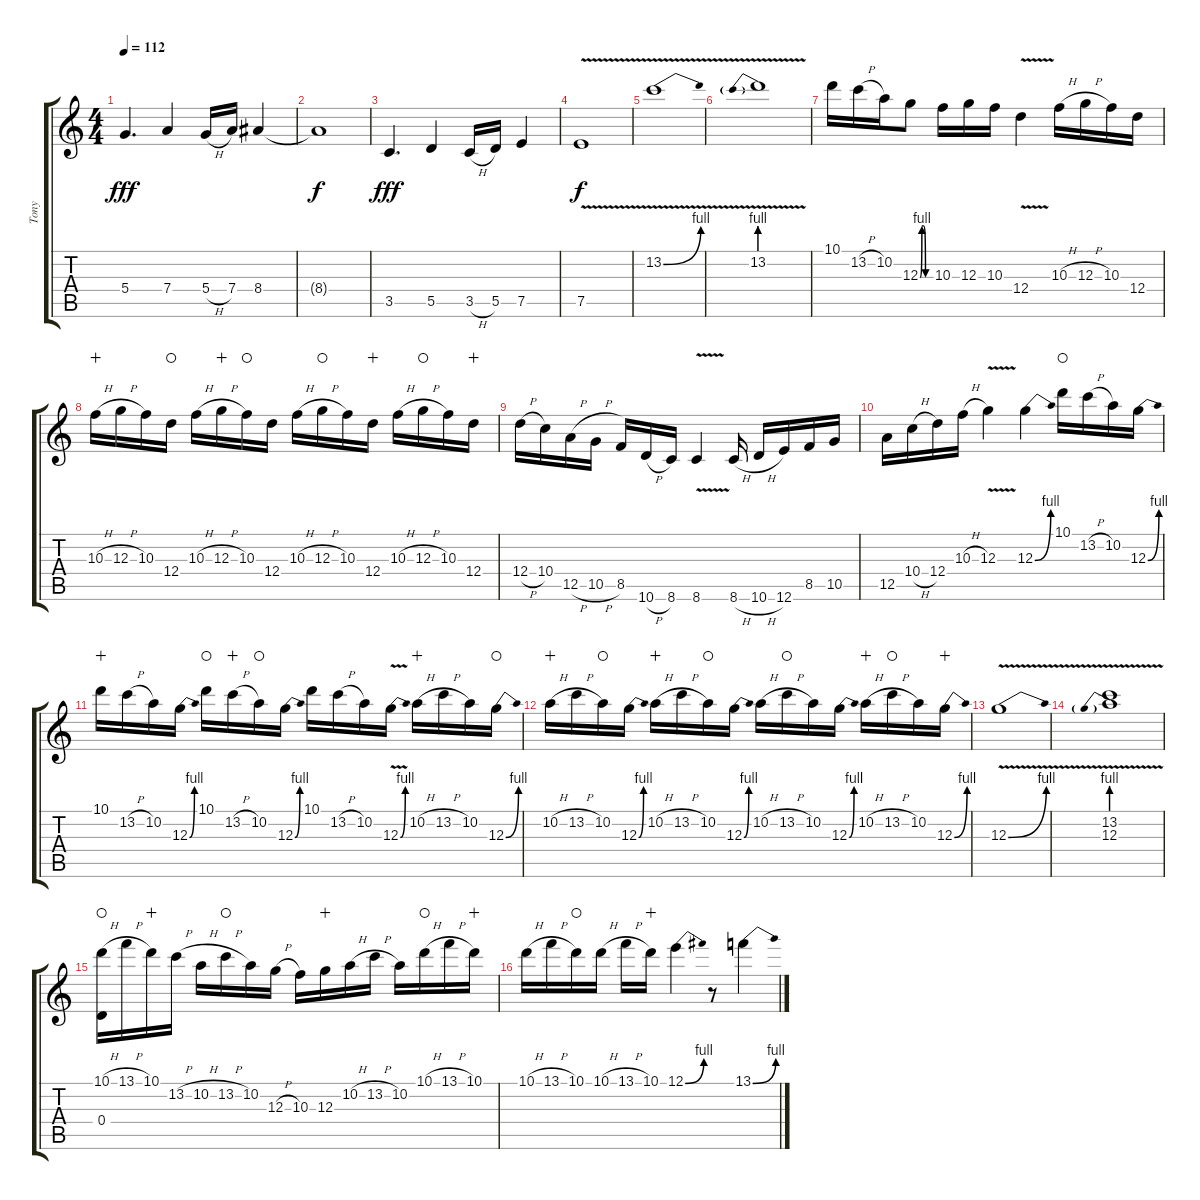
\track ("Tony" "Tony") {instrument distortionguitar}
\staff {score tabs}
\tuning (E4 B3 G3 D3 A2 E2) {hide}
\ts (4 4)
\tempo 112
\clef g2
\ks c
5.4.4{d dy fff} 7.4.4 5.4{h}.16 7.4.16 8.4.4 |
8.4{t}.1{dy f} |
3.5.4{d dy fff} 5.5.4 3.5{h}.16 5.5.16 7.5.4 |
7.5{v}.1{dy f} |
13.2{be (bend 0 0 60 4) v}.1 |
13.2{be (prebend 0 4 60 4) v}.1 |
10.1.16 13.2{h}.16 10.2.16 12.3{be (custom 0 0 10 4 20 4 30 0 60 0)}.8 10.3.16 12.3.16 10.3.16 12.4{v}.4 10.3{h}.16 12.3{h}.16 10.3.16 12.4.16 |
10.3{h}.16{wahc} 12.3{h}.16 10.3.16 12.4.16{waho} 10.3{h}.16 12.3{h}.16{wahc} 10.3.16{waho} 12.4.16 10.3{h}.16 12.3{h}.16{waho} 10.3.16 12.4.16{wahc} 10.3{h}.16 12.3{h}.16{waho} 10.3.16 12.4.16{wahc} |
12.4{h}.16 10.4.16 12.5{h}.16 10.5{h}.16 8.5.16 10.6{h}.16 8.6.16 8.6{v}.4 8.6{h}.16 10.6{h}.16 12.6.16 8.5.16 10.5.16 |
12.5.16 10.4{h}.16 12.4.16 10.3{h}.16 12.3{v}.4 12.3{be (bend 0 0 60 4)}.4 10.1.16{waho} 13.2{h}.16 10.2.16 12.3{be (bend 0 0 60 4)}.16 |
10.1.16{wahc} 13.2{h}.16 10.2.16 12.3{be (bend 0 0 60 4)}.16 10.1.16{waho} 13.2{h}.16{wahc} 10.2.16{waho} 12.3{be (bend 0 0 60 4)}.16 10.1.16 13.2{h}.16 10.2.16 12.3{be (bend 0 0 60 4) v}.16 10.2{h}.16{wahc} 13.2{h}.16 10.2.16 12.3{be (bend 0 0 60 4)}.16{waho} |
10.2{h}.16{wahc} 13.2{h}.16 10.2.16{waho} 12.3{be (bend 0 0 60 4)}.16 10.2{h}.16{wahc} 13.2{h}.16 10.2.16{waho} 12.3{be (bend 0 0 60 4)}.16 10.2{h}.16 13.2{h}.16{waho} 10.2.16 12.3{be (bend 0 0 60 4)}.16 10.2{h}.16{wahc} 13.2{h}.16{waho} 10.2.16 12.3{be (bend 0 0 60 4)}.16{wahc} |
12.3{be (bend 0 0 60 4) v}.1 |
(13.2 12.3{be (prebend 0 4 60 4) v}).1 |
(10.1{h} 0.4).16{waho} 13.1{h}.16 10.1.16{wahc} 13.2{h}.16 10.2{h}.16 13.2{h}.16{waho} 10.2.16 12.3{h}.16 10.3.16 12.3.16{wahc} 10.2{h}.16 13.2{h}.16 10.2.16 10.1{h}.16{waho} 13.1{h}.16 10.1.16{wahc} |
10.1{h}.16 13.1{h}.16 10.1.16{waho} 10.1{h}.16 13.1{h}.16 10.1.16{wahc} 12.1{be (bend 0 0 60 4)}.4 r.8 13.1{be (bend 0 0 60 4)}.4
